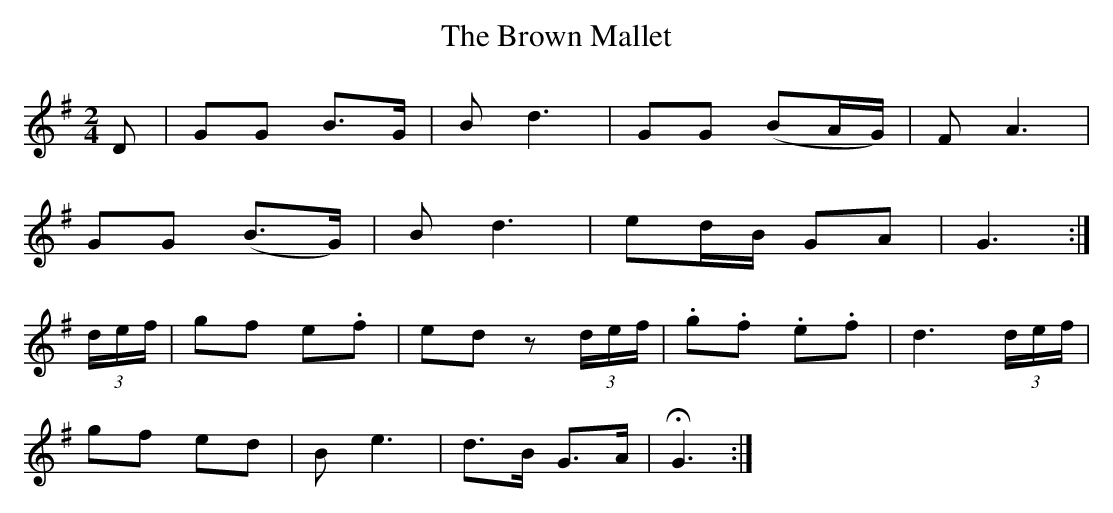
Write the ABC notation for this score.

X:1
T: The Brown Mallet
M: 2/4
L: 1/8
K: G
D | GG B>G | B d3 | GG (BA/G/) | F A3 |
GG (B>G) | B d3 | ed/B/ GA | G3 :|
(3d/e/f/ | gf e.f | ed z (3d/e/f/ | .g.f .e.f | d3 (3d/e/f/ |
gf ed | B e3 | d>B G>A | HG3 :|
